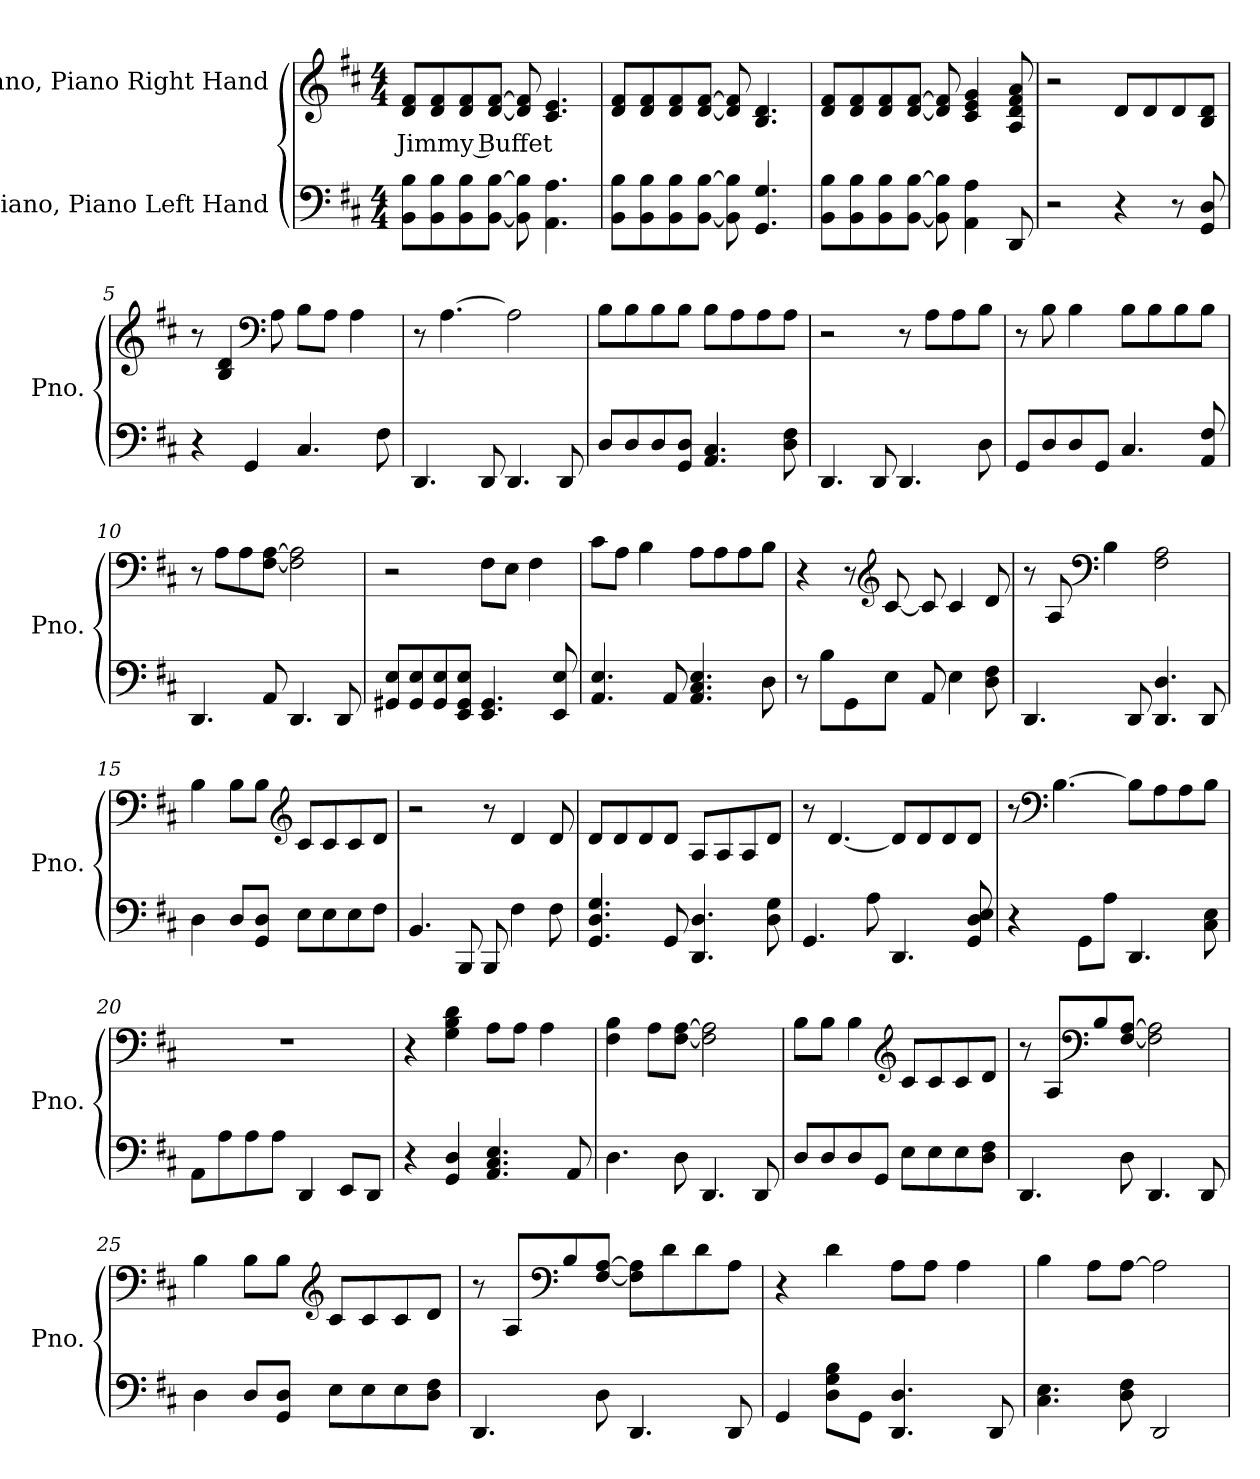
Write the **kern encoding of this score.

**kern	**kern	**text
*part2	*part1	*part1
*staff2	*staff1	*staff1
*I"Piano, Piano Left Hand	*I"Piano, Piano Right Hand	*
*I'Pno.	*I'Pno.	*
*clefF4	*clefG2	*
*k[f#c#]	*k[f#c#]	*
*M4/4	*M4/4	*
*MM150	*MM150	*
=1	=1	=1
!	!	!LO:LY:b
8BB\ 8B\L	8d/ 8f#/L	Jimmy Buffet
8BB\ 8B\	8d/ 8f#/	.
8BB\ 8B\	8d/ 8f#/	.
[8BB\ [8B\J	[8d/ [8f#/J	.
8BB\] 8B\]	8d/] 8f#/]	.
4.AA\ 4.A\	4.c#/ 4.e/	.
=2	=2	=2
8BB\ 8B\L	8d/ 8f#/L	.
8BB\ 8B\	8d/ 8f#/	.
8BB\ 8B\	8d/ 8f#/	.
[8BB\ [8B\J	[8d/ [8f#/J	.
8BB\] 8B\]	8d/] 8f#/]	.
4.GG/ 4.G/	4.B/ 4.d/	.
=3	=3	=3
8BB\ 8B\L	8d/ 8f#/L	.
8BB\ 8B\	8d/ 8f#/	.
8BB\ 8B\	8d/ 8f#/	.
[8BB\ [8B\J	[8d/ [8f#/J	.
8BB\] 8B\]	8d/] 8f#/]	.
4AA\ 4A\	4c#/ 4e/ 4g/	.
8DD/	8A/ 8d/ 8f#/ 8a/	.
!!LO:LB:g=z
=4	=4	=4
2r	2r	.
4r	8d/L	.
.	8d/	.
8r	8d/	.
8GG/ 8D/	8B/ 8d/J	.
=5	=5	=5
4r	8r	.
.	4B/ 4d/	.
4GG/	.	.
*	*clefF4	*
.	8A\	.
4.C#/	8B\L	.
.	8A\J	.
.	4A\	.
8F#\	.	.
=6	=6	=6
4.DD/	8r	.
.	[4.A\	.
8DD/	.	.
4.DD/	2A\]	.
8DD/	.	.
=7	=7	=7
8D/L	8B\L	.
8D/	8B\	.
8D/	8B\	.
8GG/ 8D/J	8B\J	.
4.AA/ 4.C#/	8B\L	.
.	8A\	.
.	8A\	.
8D\ 8F#\	8A\J	.
=8	=8	=8
4.DD/	2r	.
8DD/	.	.
4.DD/	8r	.
.	8A\L	.
.	8A\	.
8D\	8B\J	.
!!LO:LB:g=z
=9	=9	=9
8GG/L	8r	.
8D/	8B\	.
8D/	4B\	.
8GG/J	.	.
4.C#/	8B\L	.
.	8B\	.
.	8B\	.
8AA/ 8F#/	8B\J	.
=10	=10	=10
4.DD/	8r	.
.	8A\L	.
.	8A\	.
8AA/	[8F#\ [8A\J	.
4.DD/	2F#\] 2A\]	.
8DD/	.	.
=11	=11	=11
8GG#X/ 8E/L	2r	.
8GG#/ 8E/	.	.
8GG#/ 8E/	.	.
8EE/ 8GG#/ 8E/J	.	.
4.EE/ 4.GG#/	8F#\L	.
.	8E\J	.
.	4F#\	.
8EE/ 8E/	.	.
=12	=12	=12
4.AA/ 4.E/	8c#\L	.
.	8A\J	.
.	4B\	.
8AA/	.	.
4.AA/ 4.C#/ 4.E/	8A\L	.
.	8A\	.
.	8A\	.
8D\	8B\J	.
!!LO:LB:g=z
=13	=13	=13
8r	4r	.
8B\L	.	.
8GG\	8r	.
*	*clefG2	*
8E\J	[8c#/	.
8AA/	8c#/]	.
4E\	4c#/	.
8D\ 8F#\	8d/	.
=14	=14	=14
4.DD/	8r	.
.	8A/	.
*	*clefF4	*
.	4B\	.
8DD/	.	.
4.DD/ 4.D/	2F#\ 2A\	.
8DD/	.	.
=15	=15	=15
4D\	4B\	.
8D/L	8B\L	.
8GG/ 8D/J	8B\J	.
*	*clefG2	*
8E\L	8c#/L	.
8E\	8c#/	.
8E\	8c#/	.
8F#\J	8d/J	.
=16	=16	=16
4.BB/	2r	.
8BBB/	.	.
8BBB/	8r	.
4F#\	4d/	.
8F#\	8d/	.
!!LO:LB:g=z
=17	=17	=17
4.GG/ 4.D/ 4.G/	8d/L	.
.	8d/	.
.	8d/	.
8GG/	8d/J	.
4.DD/ 4.D/	8A/L	.
.	8A/	.
.	8A/	.
8D\ 8G\	8d/J	.
=18	=18	=18
4.GG/	8r	.
.	[4.d/	.
8A\	.	.
4.DD/	8d/L]	.
.	8d/	.
.	8d/	.
8GG/ 8D/ 8E/	8d/J	.
=19	=19	=19
4r	8r	.
*	*clefF4	*
.	[4.B\	.
8GG\L	.	.
8A\J	.	.
4.DD/	8B\L]	.
.	8A\	.
.	8A\	.
8C#\ 8E\	8B\J	.
=20	=20	=20
8AA\L	1r	.
8A\	.	.
8A\	.	.
8A\J	.	.
4DD/	.	.
8EE/L	.	.
8DD/J	.	.
=21	=21	=21
4r	4r	.
4GG/ 4D/	4G\ 4B\ 4d\	.
4.AA/ 4.C#/ 4.E/	8A\L	.
.	8A\J	.
.	4A\	.
8AA/	.	.
!!LO:LB:g=z
=22	=22	=22
4.D\	4F#\ 4B\	.
.	8A\L	.
8D\	[8F#\ [8A\J	.
4.DD/	2F#\] 2A\]	.
8DD/	.	.
=23	=23	=23
8D/L	8B\L	.
8D/	8B\J	.
8D/	4B\	.
8GG/J	.	.
*	*clefG2	*
8E\L	8c#/L	.
8E\	8c#/	.
8E\	8c#/	.
8D\ 8F#\J	8d/J	.
=24	=24	=24
4.DD/	8r	.
.	8A/L	.
*	*clefF4	*
.	8B/	.
8D\	[8F#/ [8A/J	.
4.DD/	2F#\] 2A\]	.
8DD/	.	.
=25	=25	=25
4D\	4B\	.
8D/L	8B\L	.
8GG/ 8D/J	8B\J	.
*	*clefG2	*
8E\L	8c#/L	.
8E\	8c#/	.
8E\	8c#/	.
8D\ 8F#\J	8d/J	.
!!LO:PB:g=z
=26	=26	=26
4.DD/	8r	.
.	8A/L	.
*	*clefF4	*
.	8B/	.
8D\	[8F#/ [8A/J	.
4.DD/	8F#\] 8A\]L	.
.	8d\	.
.	8d\	.
8DD/	8A\J	.
=27	=27	=27
4GG/	4r	.
8D\ 8G\ 8B\L	4d\	.
8GG\J	.	.
4.DD/ 4.D/	8A\L	.
.	8A\J	.
.	4A\	.
8DD/	.	.
=28	=28	=28
4.C#\ 4.E\	4B\	.
.	8A\L	.
8D\ 8F#\	[8A\J	.
2DD/	2A\]	.
=	=	=
*-	*-	*-
